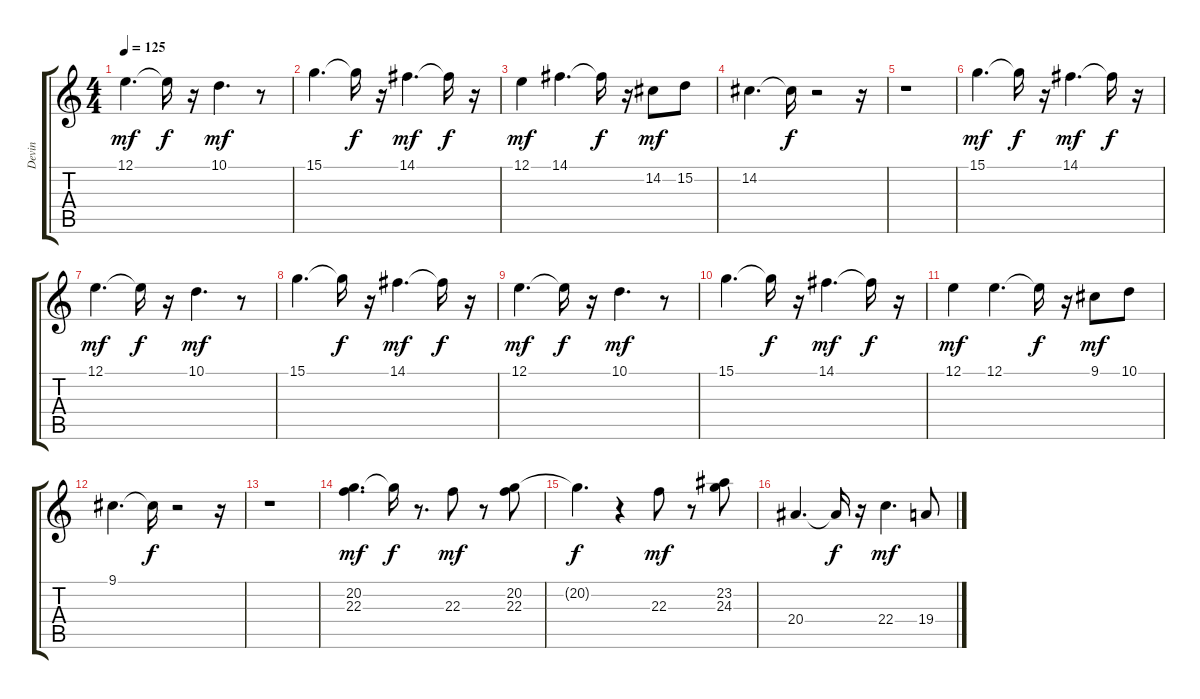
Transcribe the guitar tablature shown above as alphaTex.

\track ("Devin" "Devin") {instrument brasssection}
\staff {score tabs}
\tuning (E4 B3 G3 D3 A2 E2) {hide}
\ts (4 4)
\tempo 125
\clef g2
\ks c
12.1.4{d dy mf} 12.1{t}.16{dy f} r.16 10.1.4{d dy mf} r.8 |
15.1.4{d} 15.1{t}.16{dy f} r.16 14.1.4{d dy mf} 14.1{t}.16{dy f} r.16 |
12.1.4{dy mf} 14.1.4{d} 14.1{t}.16{dy f} r.16 14.2.8{dy mf} 15.2.8 |
14.2.4{d} 14.2{t}.16{dy f} r.2 r.16 |
r.1 |
15.1.4{d dy mf} 15.1{t}.16{dy f} r.16 14.1.4{d dy mf} 14.1{t}.16{dy f} r.16 |
12.1.4{d dy mf} 12.1{t}.16{dy f} r.16 10.1.4{d dy mf} r.8 |
15.1.4{d} 15.1{t}.16{dy f} r.16 14.1.4{d dy mf} 14.1{t}.16{dy f} r.16 |
12.1.4{d dy mf} 12.1{t}.16{dy f} r.16 10.1.4{d dy mf} r.8 |
15.1.4{d} 15.1{t}.16{dy f} r.16 14.1.4{d dy mf} 14.1{t}.16{dy f} r.16 |
12.1.4{dy mf} 12.1.4{d} 12.1{t}.16{dy f} r.16 9.1.8{dy mf} 10.1.8 |
9.1.4{d} 9.1{t}.16{dy f} r.2 r.16 |
r.1 |
(20.2 22.3).4{d dy mf volume 6} 20.2{t}.16{dy f} r.8{d} 22.3.8{dy mf} r.8 (20.2 22.3).8 |
20.2{t}.4{d dy f} r.4 22.3.8{dy mf} r.8 (23.2 24.3).8 |
20.4.4{d} 20.4{t}.16{dy f} r.16 22.4.4{d dy mf} 19.4.8
